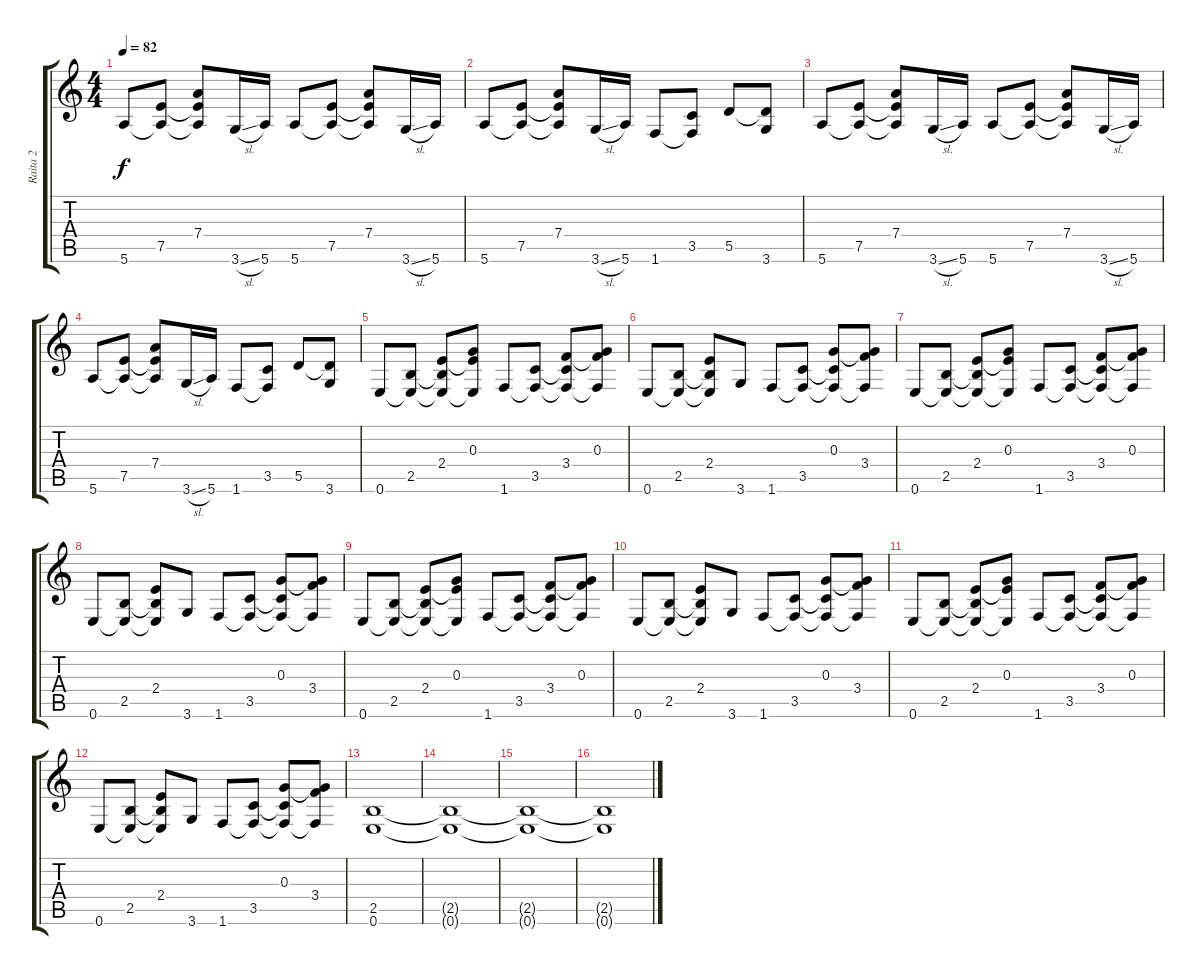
\track ("Raita 2" "Raita 2") {instrument overdrivenguitar}
\staff {score tabs}
\tuning (E4 B3 G3 D3 A2 E2) {hide}
\ts (4 4)
\tempo 82
\clef g2
\ks c
5.6.8{dy f} (7.5 5.6{t}).8 (7.4 7.5{t} 5.6{t}).8 3.6{sl}.16 5.6.16 5.6.8 (7.5 5.6{t}).8 (7.4 7.5{t} 5.6{t}).8 3.6{sl}.16 5.6.16 |
5.6.8 (7.5 5.6{t}).8 (7.4 7.5{t} 5.6{t}).8 3.6{sl}.16 5.6.16 1.6.8 (3.5 1.6{t}).8 5.5.8 (5.5{t} 3.6).8 |
5.6.8 (7.5 5.6{t}).8 (7.4 7.5{t} 5.6{t}).8 3.6{sl}.16 5.6.16 5.6.8 (7.5 5.6{t}).8 (7.4 7.5{t} 5.6{t}).8 3.6{sl}.16 5.6.16 |
5.6.8 (7.5 5.6{t}).8 (7.4 7.5{t} 5.6{t}).8 3.6{sl}.16 5.6.16 1.6.8 (3.5 1.6{t}).8 5.5.8 (5.5{t} 3.6).8 |
0.6.8 (2.5 0.6{t}).8 (2.4 2.5{t} 0.6{t}).8 (0.3 2.4{t} 0.6{t}).8 1.6.8 (3.5 1.6{t}).8 (3.4 3.5{t} 1.6{t}).8 (0.3 3.4{t} 1.6{t}).8 |
0.6.8 (2.5 0.6{t}).8 (2.4 2.5{t} 0.6{t}).8 3.6.8 1.6.8 (3.5 1.6{t}).8 (0.3 3.5{t} 1.6{t}).8 (0.3{t} 3.4 1.6{t}).8 |
0.6.8 (2.5 0.6{t}).8 (2.4 2.5{t} 0.6{t}).8 (0.3 2.4{t} 0.6{t}).8 1.6.8 (3.5 1.6{t}).8 (3.4 3.5{t} 1.6{t}).8 (0.3 3.4{t} 1.6{t}).8 |
0.6.8 (2.5 0.6{t}).8 (2.4 2.5{t} 0.6{t}).8 3.6.8 1.6.8 (3.5 1.6{t}).8 (0.3 3.5{t} 1.6{t}).8 (0.3{t} 3.4 1.6{t}).8 |
0.6.8 (2.5 0.6{t}).8 (2.4 2.5{t} 0.6{t}).8 (0.3 2.4{t} 0.6{t}).8 1.6.8 (3.5 1.6{t}).8 (3.4 3.5{t} 1.6{t}).8 (0.3 3.4{t} 1.6{t}).8 |
0.6.8 (2.5 0.6{t}).8 (2.4 2.5{t} 0.6{t}).8 3.6.8 1.6.8 (3.5 1.6{t}).8 (0.3 3.5{t} 1.6{t}).8 (0.3{t} 3.4 1.6{t}).8 |
0.6.8 (2.5 0.6{t}).8 (2.4 2.5{t} 0.6{t}).8 (0.3 2.4{t} 0.6{t}).8 1.6.8 (3.5 1.6{t}).8 (3.4 3.5{t} 1.6{t}).8 (0.3 3.4{t} 1.6{t}).8 |
0.6.8 (2.5 0.6{t}).8 (2.4 2.5{t} 0.6{t}).8 3.6.8 1.6.8 (3.5 1.6{t}).8 (0.3 3.5{t} 1.6{t}).8 (0.3{t} 3.4 1.6{t}).8 |
(2.5 0.6).1 |
(2.5{t} 0.6{t}).1 |
(2.5{t} 0.6{t}).1 |
(2.5{t} 0.6{t}).1
